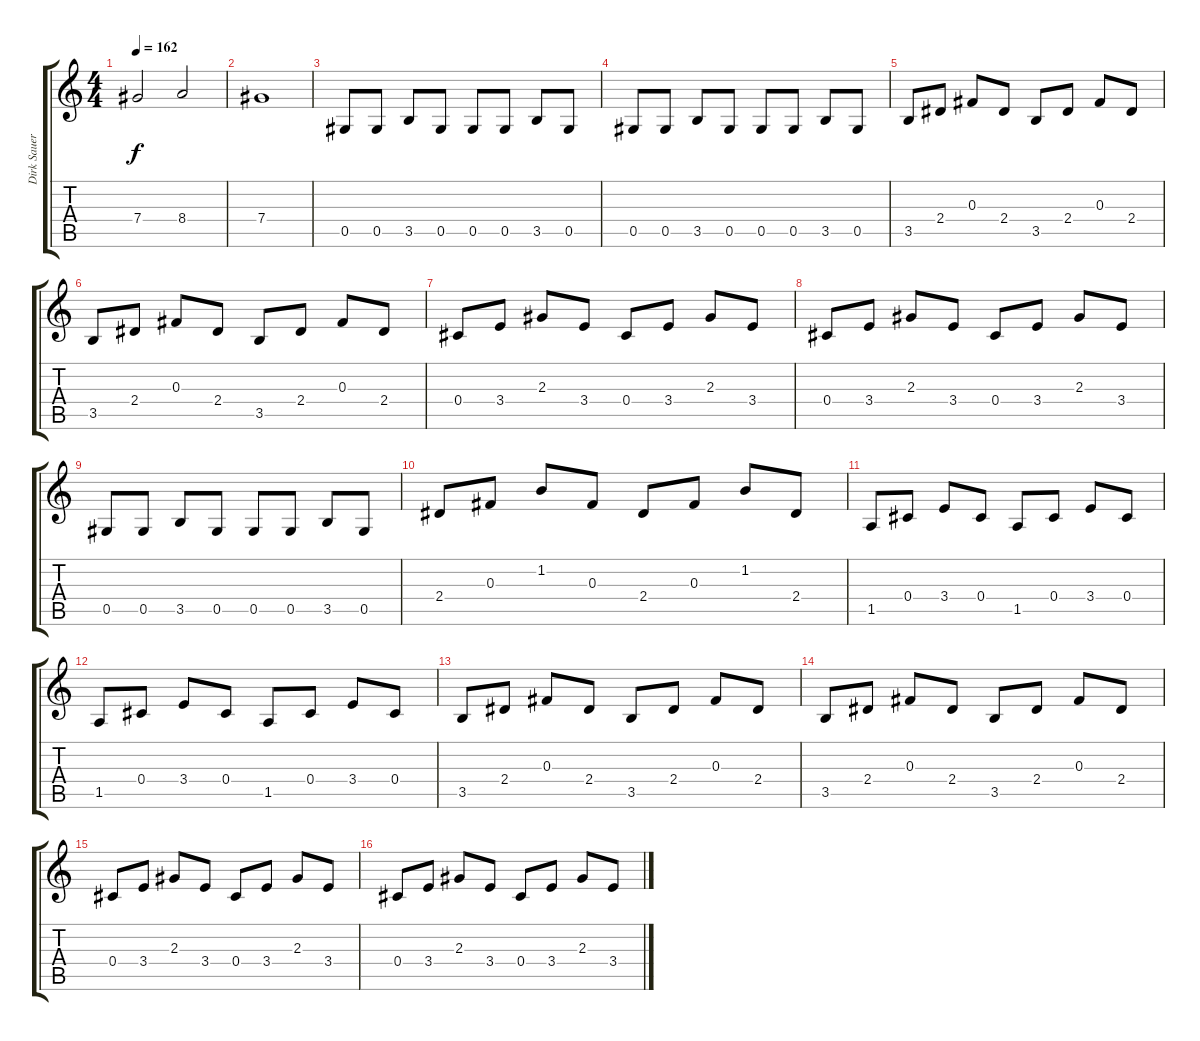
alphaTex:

\track ("Dirk Sauer" "Dirk Sauer") {instrument distortionguitar}
\staff {score tabs}
\tuning (Eb4 Bb3 Gb3 Db3 Ab2 Eb2) {hide}
\ts (4 4)
\tempo 162
\clef g2
\ks c
7.4.2{dy f} 8.4.2 |
7.4.1 |
0.5.8 0.5.8 3.5.8 0.5.8 0.5.8 0.5.8 3.5.8 0.5.8 |
0.5.8 0.5.8 3.5.8 0.5.8 0.5.8 0.5.8 3.5.8 0.5.8 |
3.5.8 2.4.8 0.3.8 2.4.8 3.5.8 2.4.8 0.3.8 2.4.8 |
3.5.8 2.4.8 0.3.8 2.4.8 3.5.8 2.4.8 0.3.8 2.4.8 |
0.4.8 3.4.8 2.3.8 3.4.8 0.4.8 3.4.8 2.3.8 3.4.8 |
0.4.8 3.4.8 2.3.8 3.4.8 0.4.8 3.4.8 2.3.8 3.4.8 |
0.5.8 0.5.8 3.5.8 0.5.8 0.5.8 0.5.8 3.5.8 0.5.8 |
2.4.8 0.3.8 1.2.8 0.3.8 2.4.8 0.3.8 1.2.8 2.4.8 |
1.5.8 0.4.8 3.4.8 0.4.8 1.5.8 0.4.8 3.4.8 0.4.8 |
1.5.8 0.4.8 3.4.8 0.4.8 1.5.8 0.4.8 3.4.8 0.4.8 |
3.5.8 2.4.8 0.3.8 2.4.8 3.5.8 2.4.8 0.3.8 2.4.8 |
3.5.8 2.4.8 0.3.8 2.4.8 3.5.8 2.4.8 0.3.8 2.4.8 |
0.4.8 3.4.8 2.3.8 3.4.8 0.4.8 3.4.8 2.3.8 3.4.8 |
0.4.8 3.4.8 2.3.8 3.4.8 0.4.8 3.4.8 2.3.8 3.4.8
